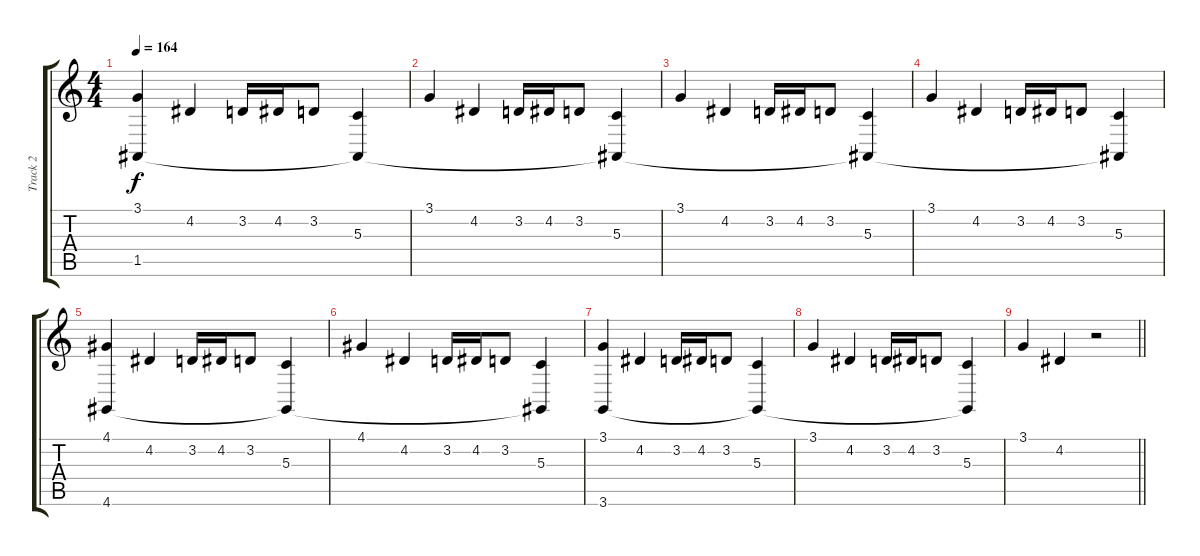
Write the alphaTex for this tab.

\track ("Track 2" "Track 2") {instrument lead2sawtooth}
\staff {score tabs}
\tuning (E4 B3 G3 D3 A2 E2) {hide}
\ts (4 4)
\tempo 164
\clef g2
\ks c
(3.1 1.5).4{dy f} 4.2.4 3.2.16 4.2.16 3.2.8 (5.3 1.5{t}).4 |
3.1.4 4.2.4 3.2.16 4.2.16 3.2.8 (5.3 1.5{t}).4 |
3.1.4 4.2.4 3.2.16 4.2.16 3.2.8 (5.3 1.5{t}).4 |
3.1.4 4.2.4 3.2.16 4.2.16 3.2.8 (5.3 1.5{t}).4 |
(4.1 4.6).4 4.2.4 3.2.16 4.2.16 3.2.8 (5.3 4.6{t}).4 |
4.1.4 4.2.4 3.2.16 4.2.16 3.2.8 (5.3 4.6{t}).4 |
(3.1 3.6).4 4.2.4 3.2.16 4.2.16 3.2.8 (5.3 3.6{t}).4 |
3.1.4 4.2.4 3.2.16 4.2.16 3.2.8 (5.3 3.6{t}).4 |
\barLineRight lightlight
3.1.4 4.2.4 r.2
